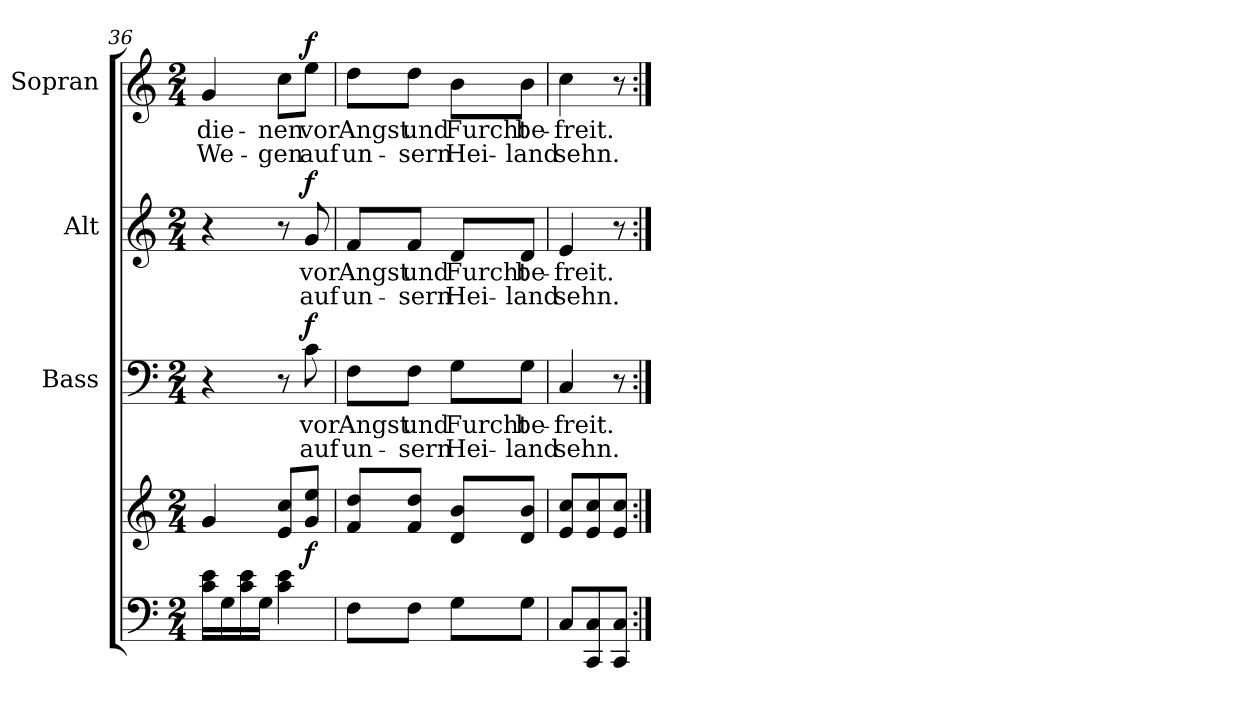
**kern	**kern	**dynam	**kern	**text	**text	**dynam	**kern	**text	**text	**dynam	**kern	**text	**text	**dynam
*part4	*part4	*part4	*part3	*part3	*part3	*part3	*part2	*part2	*part2	*part2	*part1	*part1	*part1	*part1
*staff5	*staff4	*staff4/5	*staff3	*staff3	*staff3	*staff3	*staff2	*staff2	*staff2	*staff2	*staff1	*staff1	*staff1	*staff1
*	*	*	*I"Bass	*	*	*	*I"Alt	*	*	*	*I"Sopran	*	*	*
*	*	*	*I'B.	*	*	*	*I'A.	*	*	*	*I'S.	*	*	*
*clefF4	*clefG2	*	*clefF4	*	*	*	*clefG2	*	*	*	*clefG2	*	*	*
*k[]	*k[]	*	*k[]	*	*	*	*k[]	*	*	*	*k[]	*	*	*
*C:	*C:	*	*C:	*	*	*	*C:	*	*	*	*C:	*	*	*
*M2/4	*M2/4	*	*M2/4	*	*	*	*M2/4	*	*	*	*M2/4	*	*	*
=36	=36	=36	=36	=36	=36	=36	=36	=36	=36	=36	=36	=36	=36	=36
!	!	!	!	!	!	!	!	!	!	!	!	!LO:LY:b	!LO:LY:b	!
16c\ 16e\LL	4g/	.	4r	.	.	.	4r	.	.	.	4g/	die-	We-	.
16G\	.	.	.	.	.	.	.	.	.	.	.	.	.	.
16c\ 16e\	.	.	.	.	.	.	.	.	.	.	.	.	.	.
16G\JJ	.	.	.	.	.	.	.	.	.	.	.	.	.	.
!	!	!	!	!	!	!	!	!	!	!	!	!LO:LY:b	!LO:LY:b	!
4c\ 4e\	8e/ 8cc/L	.	8r	.	.	.	8r	.	.	.	8cc\L	-nen	-gen	.
!	!	!LO:DY:b	!	!LO:LY:b	!LO:LY:b	!LO:DY:a	!	!LO:LY:b	!LO:LY:b	!LO:DY:a	!	!LO:LY:b	!LO:LY:b	!LO:DY:a
.	8g/ 8ee/J	f	8c\	vor	auf	f	8g/	vor	auf	f	8ee\J	vor	auf	f
=37	=37	=37	=37	=37	=37	=37	=37	=37	=37	=37	=37	=37	=37	=37
!	!	!	!	!LO:LY:b	!LO:LY:b	!	!	!LO:LY:b	!LO:LY:b	!	!	!LO:LY:b	!LO:LY:b	!
8F\L	8f/ 8dd/L	.	8F\L	Angst	un-	.	8f/L	Angst	un-	.	8dd\L	Angst	un-	.
!	!	!	!	!LO:LY:b	!LO:LY:b	!	!	!LO:LY:b	!LO:LY:b	!	!	!LO:LY:b	!LO:LY:b	!
8F\J	8f/ 8dd/J	.	8F\J	und	-sern	.	8f/J	und	-sern	.	8dd\J	und	-sern	.
!	!	!	!	!LO:LY:b	!LO:LY:b	!	!	!LO:LY:b	!LO:LY:b	!	!	!LO:LY:b	!LO:LY:b	!
8G\L	8d/ 8b/L	.	8G\L	Furcht	Hei-	.	8d/L	Furcht	Hei-	.	8b\L	Furcht	Hei-	.
!	!	!	!	!LO:LY:b	!LO:LY:b	!	!	!LO:LY:b	!LO:LY:b	!	!	!LO:LY:b	!LO:LY:b	!
8G\J	8d/ 8b/J	.	8G\J	be-	-land	.	8d/J	be-	-land	.	8b\J	be-	-land	.
=38	=38	=38	=38	=38	=38	=38	=38	=38	=38	=38	=38	=38	=38	=38
!	!	!	!	!LO:LY:b	!LO:LY:b	!	!	!LO:LY:b	!LO:LY:b	!	!	!LO:LY:b	!LO:LY:b	!
8C/L	8e/ 8cc/L	.	4C/	-freit.	sehn.	.	4e/	-freit.	sehn.	.	4cc\	-freit.	sehn.	.
8CC/ 8C/	8e/ 8cc/	.	.	.	.	.	.	.	.	.	.	.	.	.
8CC/ 8C/J	8e/ 8cc/J	.	8r	.	.	.	8r	.	.	.	8r	.	.	.
=:|!	=:|!	=:|!	=:|!	=:|!	=:|!	=:|!	=:|!	=:|!	=:|!	=:|!	=:|!	=:|!	=:|!	=:|!
*-	*-	*-	*-	*-	*-	*-	*-	*-	*-	*-	*-	*-	*-	*-
